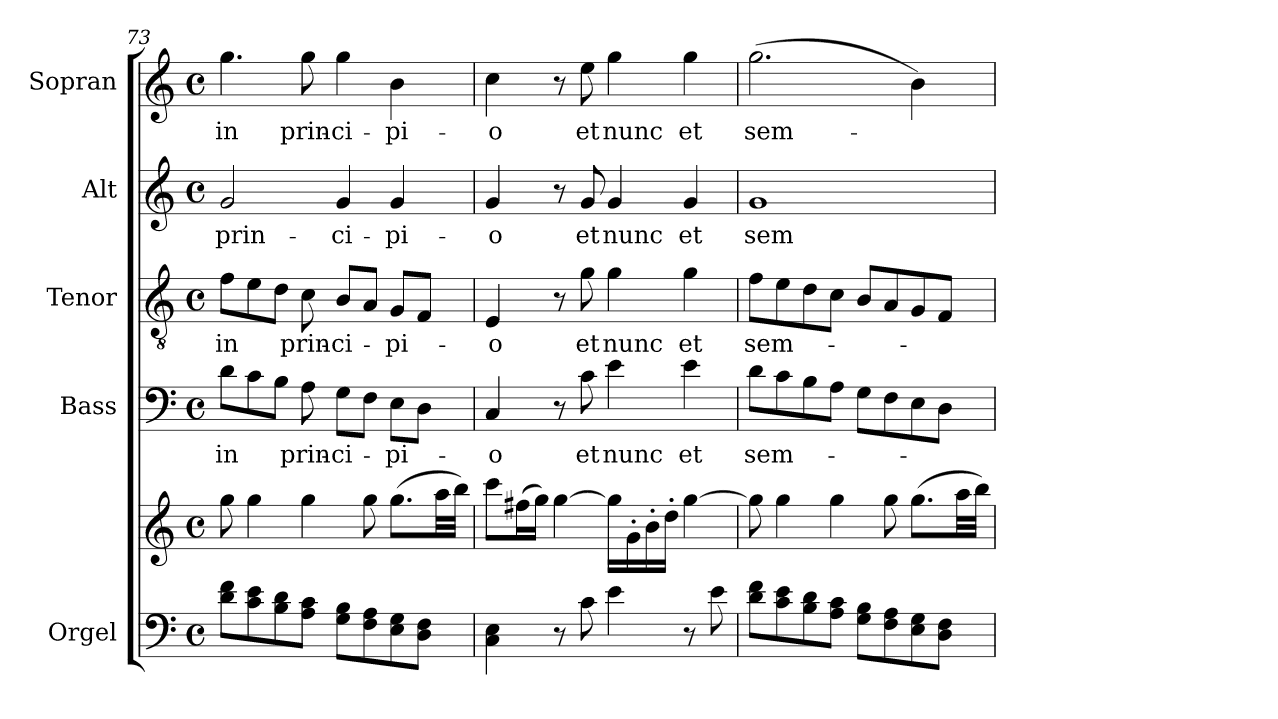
**kern	**kern	**kern	**text	**kern	**text	**kern	**text	**kern	**text
*part5	*part5	*part4	*part4	*part3	*part3	*part2	*part2	*part1	*part1
*staff6	*staff5	*staff4	*staff4	*staff3	*staff3	*staff2	*staff2	*staff1	*staff1
*I"Orgel	*	*I"Bass	*	*I"Tenor	*	*I"Alt	*	*I"Sopran	*
*I'Org.	*	*I'B.	*	*I'T.	*	*I'A.	*	*I'S.	*
*clefF4	*clefG2	*clefF4	*	*clefGv2	*	*clefG2	*	*clefG2	*
*k[]	*k[]	*k[]	*	*k[]	*	*k[]	*	*k[]	*
*C:	*C:	*C:	*	*C:	*	*C:	*	*C:	*
*M4/4	*M4/4	*M4/4	*	*M4/4	*	*M4/4	*	*M4/4	*
*met(c)	*met(c)	*met(c)	*	*met(c)	*	*met(c)	*	*met(c)	*
=73	=73	=73	=73	=73	=73	=73	=73	=73	=73
!	!	!	!LO:LY:b	!	!LO:LY:b	!	!LO:LY:b	!	!LO:LY:b
8d\ 8f\L	8gg\	8d\L	in	8f\L	in	2g/	prin-	4.gg\	in
8c\ 8e\	4gg\	8c\	.	8e\	.	.	.	.	.
8B\ 8d\	.	8B\J	.	8d\J	.	.	.	.	.
!	!	!	!LO:LY:b	!	!LO:LY:b	!	!	!	!LO:LY:b
8A\ 8c\J	4gg\	8A\	prin-	8c\	prin-	.	.	8gg\	prin-
!	!	!	!LO:LY:b	!	!LO:LY:b	!	!LO:LY:b	!	!LO:LY:b
8G\ 8B\L	.	8G\L	-ci-	8B/L	-ci-	4g/	-ci-	4gg\	-ci-
8F\ 8A\	8gg\	8F\J	.	8A/J	.	.	.	.	.
!	!	!	!LO:LY:b	!	!LO:LY:b	!	!LO:LY:b	!	!LO:LY:b
8E\ 8G\	(>8.gg\L	8E\L	-pi-	8G/L	-pi-	4g/	-pi-	4b\	-pi-
8D\ 8F\J	.	8D\J	.	8F/J	.	.	.	.	.
.	32aa\LL	.	.	.	.	.	.	.	.
.	32bb\JJJ)	.	.	.	.	.	.	.	.
!!LO:PB:g=z
=74	=74	=74	=74	=74	=74	=74	=74	=74	=74
!	!	!	!LO:LY:b	!	!LO:LY:b	!	!LO:LY:b	!	!LO:LY:b
4C\ 4E\	8ccc\L	4C/	-o	4E/	-o	4g/	-o	4cc\	-o
.	(>16ff#X\L	.	.	.	.	.	.	.	.
.	16gg\JJ)	.	.	.	.	.	.	.	.
8r	[4gg\	8r	.	8r	.	8r	.	8r	.
!	!	!	!LO:LY:b	!	!LO:LY:b	!	!LO:LY:b	!	!LO:LY:b
8c\	.	8c\	et	8g\	et	8g/	et	8ee\	et
!	!	!	!LO:LY:b	!	!LO:LY:b	!	!LO:LY:b	!	!LO:LY:b
4e\	16gg\LL]	4e\	nunc	4g\	nunc	4g/	nunc	4gg\	nunc
.	16g'>\	.	.	.	.	.	.	.	.
.	16b'>\	.	.	.	.	.	.	.	.
.	16dd'>\JJ	.	.	.	.	.	.	.	.
!	!	!	!LO:LY:b	!	!LO:LY:b	!	!LO:LY:b	!	!LO:LY:b
8r	[4gg\	4e\	et	4g\	et	4g/	et	4gg\	et
8e\	.	.	.	.	.	.	.	.	.
=75	=75	=75	=75	=75	=75	=75	=75	=75	=75
!	!	!	!LO:LY:b	!	!LO:LY:b	!	!LO:LY:b	!	!LO:LY:b
8d\ 8f\L	8gg\]	8d\L	sem-	8f\L	sem-	1g	sem-	(>2.gg\	sem-
8c\ 8e\	4gg\	8c\	.	8e\	.	.	.	.	.
8B\ 8d\	.	8B\	.	8d\	.	.	.	.	.
8A\ 8c\J	4gg\	8A\J	.	8c\J	.	.	.	.	.
8G\ 8B\L	.	8G\L	.	8B/L	.	.	.	.	.
8F\ 8A\	8gg\	8F\	.	8A/	.	.	.	.	.
8E\ 8G\	(>8.gg\L	8E\	.	8G/	.	.	.	4b\)	.
8D\ 8F\J	.	8D\J	.	8F/J	.	.	.	.	.
.	32aa\LL	.	.	.	.	.	.	.	.
.	32bb\JJJ)	.	.	.	.	.	.	.	.
=	=	=	=	=	=	=	=	=	=
*-	*-	*-	*-	*-	*-	*-	*-	*-	*-
